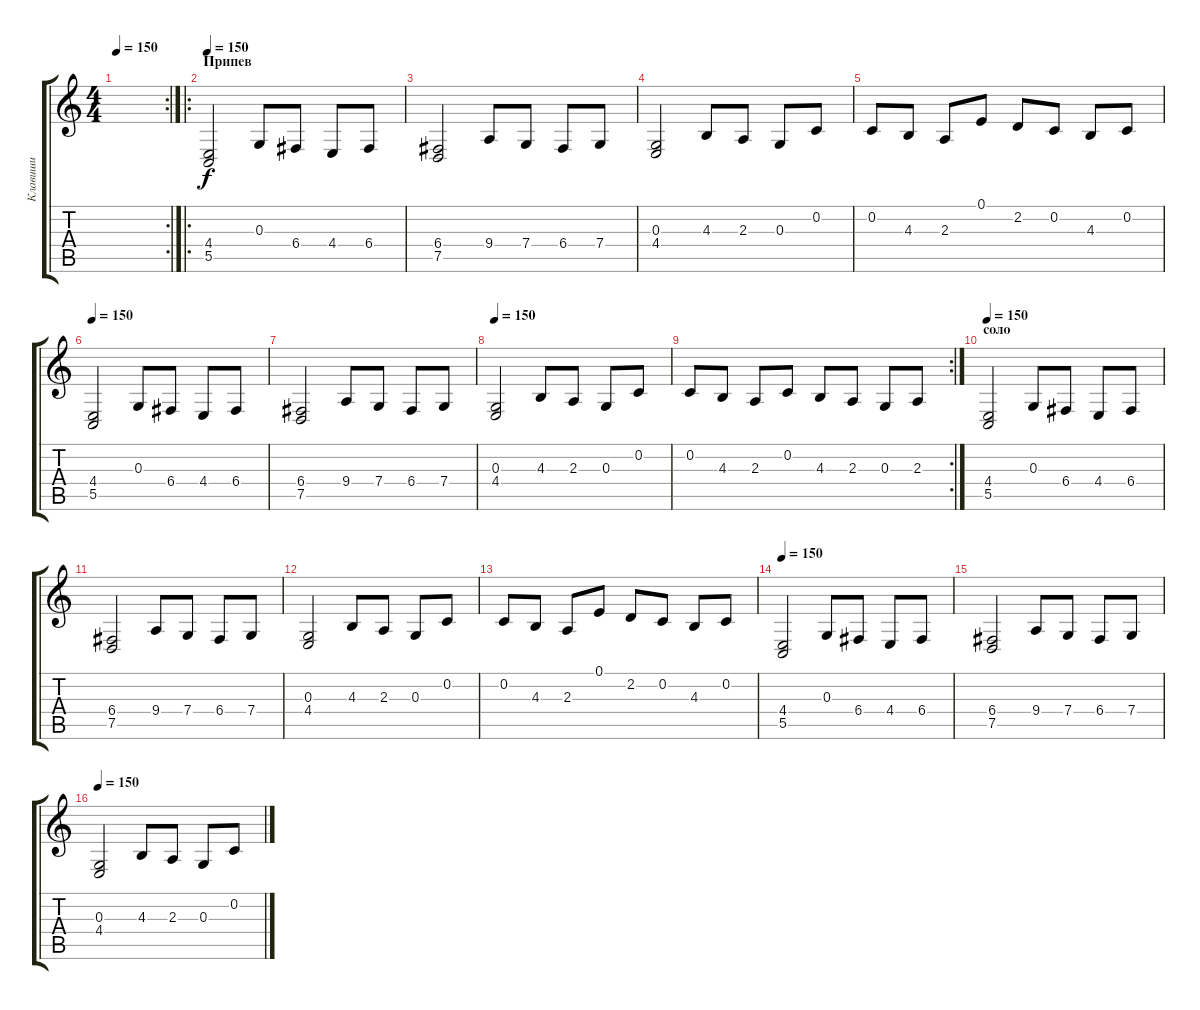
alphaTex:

\track ("Клавиши" "Клавиши") {instrument violin}
\staff {score tabs}
\tuning (E4 C4 G3 C3 G2 C2) {hide}
\rc 2
\ts (4 4)
\tempo 150
\clef g2
\ks c
|
\ro
\section ("" "Припев")
\tempo 150
(4.4 5.5).2 0.3.8 6.4.8 4.4.8 6.4.8 |
(6.4 7.5).2 9.4.8 7.4.8 6.4.8 7.4.8 |
(0.3 4.4).2 4.3.8 2.3.8 0.3.8 0.2.8 |
0.2.8 4.3.8 2.3.8 0.1.8 2.2.8 0.2.8 4.3.8 0.2.8 |
\tempo 150
(4.4 5.5).2 0.3.8 6.4.8 4.4.8 6.4.8 |
(6.4 7.5).2 9.4.8 7.4.8 6.4.8 7.4.8 |
\tempo 150
(0.3 4.4).2 4.3.8 2.3.8 0.3.8 0.2.8 |
\rc 2
0.2.8 4.3.8 2.3.8 0.2.8 4.3.8 2.3.8 0.3.8 2.3.8 |
\section ("" "соло")
\tempo 150
(4.4 5.5).2 0.3.8 6.4.8 4.4.8 6.4.8 |
(6.4 7.5).2 9.4.8 7.4.8 6.4.8 7.4.8 |
(0.3 4.4).2 4.3.8 2.3.8 0.3.8 0.2.8 |
0.2.8 4.3.8 2.3.8 0.1.8 2.2.8 0.2.8 4.3.8 0.2.8 |
\tempo 150
(4.4 5.5).2 0.3.8 6.4.8 4.4.8 6.4.8 |
(6.4 7.5).2 9.4.8 7.4.8 6.4.8 7.4.8 |
\tempo 150
(0.3 4.4).2 4.3.8 2.3.8 0.3.8 0.2.8
